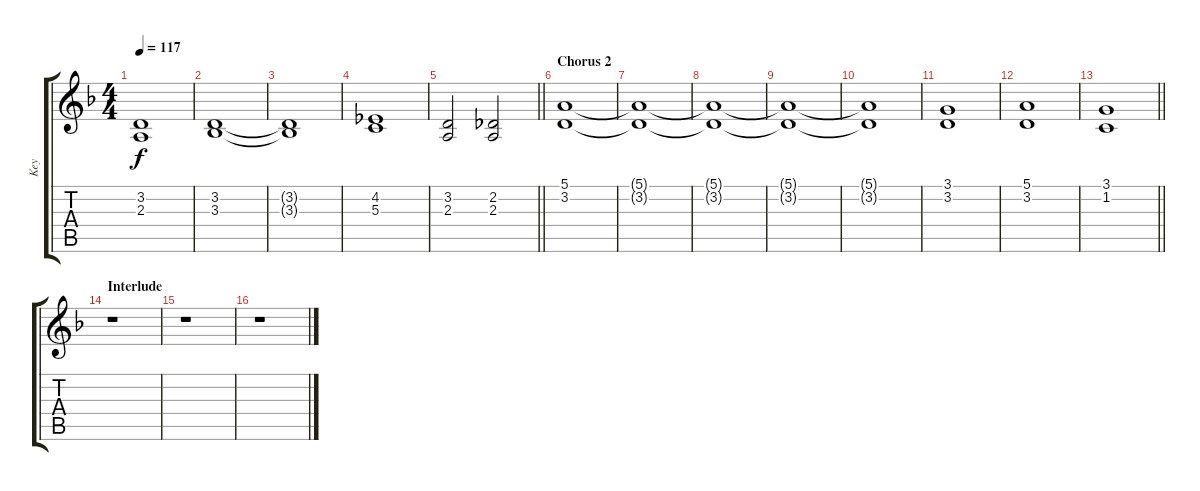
\track ("Key" "Key") {instrument stringensemble1}
\staff {score tabs}
\tuning (E4 B3 G3 D3 A2 E2) {hide}
\ts (4 4)
\tempo 117
\clef g2
\ks f
(3.2 2.3).1{dy f} |
(3.2 3.3).1 |
(3.2{t} 3.3{t}).1 |
(4.2 5.3).1 |
\barLineRight lightlight
(3.2 2.3).2 (2.2 2.3).2 |
\section ("" "Chorus 2")
(5.1 3.2).1 |
(5.1{t} 3.2{t}).1 |
(5.1{t} 3.2{t}).1 |
(5.1{t} 3.2{t}).1 |
(5.1{t} 3.2{t}).1 |
(3.1 3.2).1 |
(5.1 3.2).1 |
\barLineRight lightlight
(3.1 1.2).1 |
\section ("" "Interlude")
r.1 |
r.1 |
r.1
